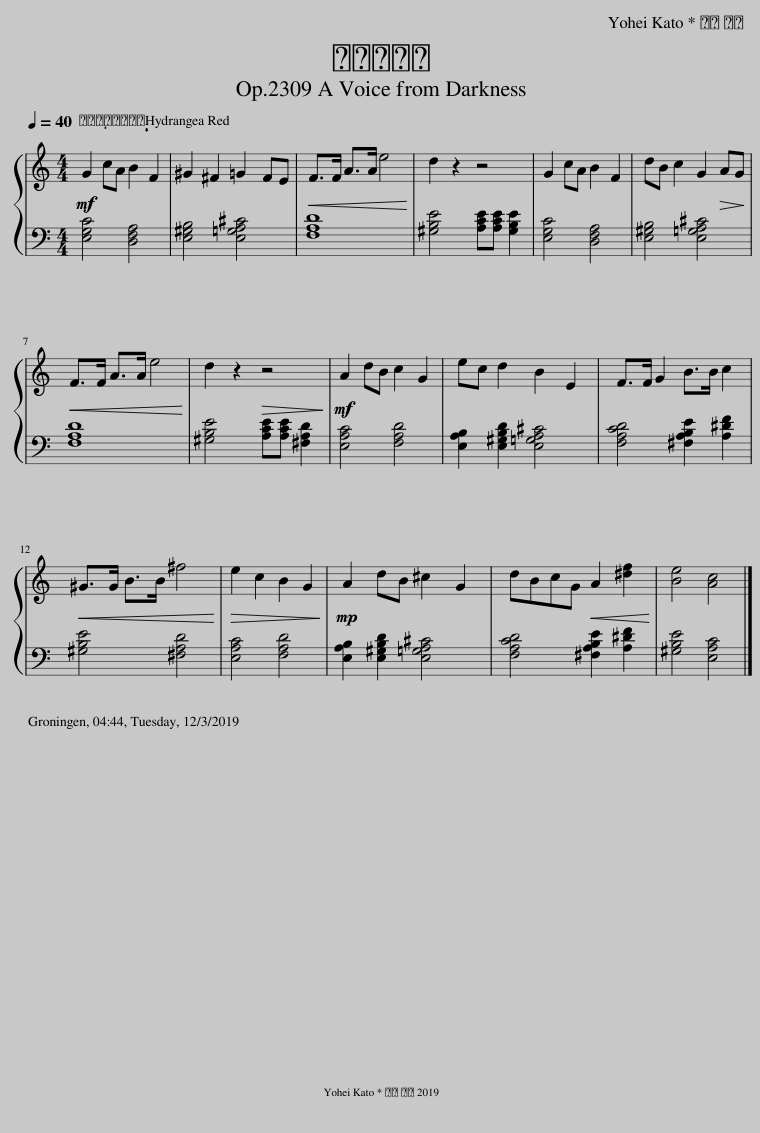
X:1
%%score { 1 | 2 }
L:1/8
Q:1/4=40
M:4/4
I:linebreak $
K:C
V:1 treble
V:2 bass
V:1
!mf! G2 cA B2 F2 | ^G2 ^F2 =G2 FE |!<(! F>F A>A e4!<)! | d2 z2 z4 | G2 cA B2 F2 | %5
 dB c2 G2!>(! AG!>)! |$!<(! F>F A>A e4!<)! | d2 z2!>(! z4!>)! |!mf! A2 dB c2 G2 | ec d2 B2 E2 | %10
 F>F G2 B>B c2 |$!<(! ^G>G B>B ^f4!<)! |!>(! e2 c2 B2 G2!>)! |!mp! A2 dB ^c2 G2 | dBcG!<(! A2 [^df]2!<)! | %15
 [Be]4 [Ac]4 |] %16
V:2
 [E,G,C]4 [D,F,A,]4 | [E,^G,B,]4 [E,=G,A,^C]4 | [F,A,D]8 | [^G,B,E]4 [A,CE][A,CE] [G,B,E]2 | [E,G,C]4 [D,F,A,]4 | %5
 [E,^G,B,]4 [E,=G,A,^C]4 |$ [F,A,D]8 | [^G,B,E]4 [A,CE][A,CE] [^F,A,D]2 | [E,A,C]4 [F,A,D]4 | [E,A,B,]2 [E,^G,B,D]2 [E,=G,A,^C]4 | %10
 [F,A,CD]4 [^F,A,B,E]2 [A,^DF]2 |$ [^G,B,E]4 [^F,A,D]4 | [E,A,C]4 [F,A,D]4 | [E,A,B,]2 [E,^G,B,D]2 [E,=G,A,^C]4 | [F,A,CD]4 [^F,A,B,E]2 [A,^DF]2 | %15
 [^G,B,E]4 [E,A,C]4 |] %16
